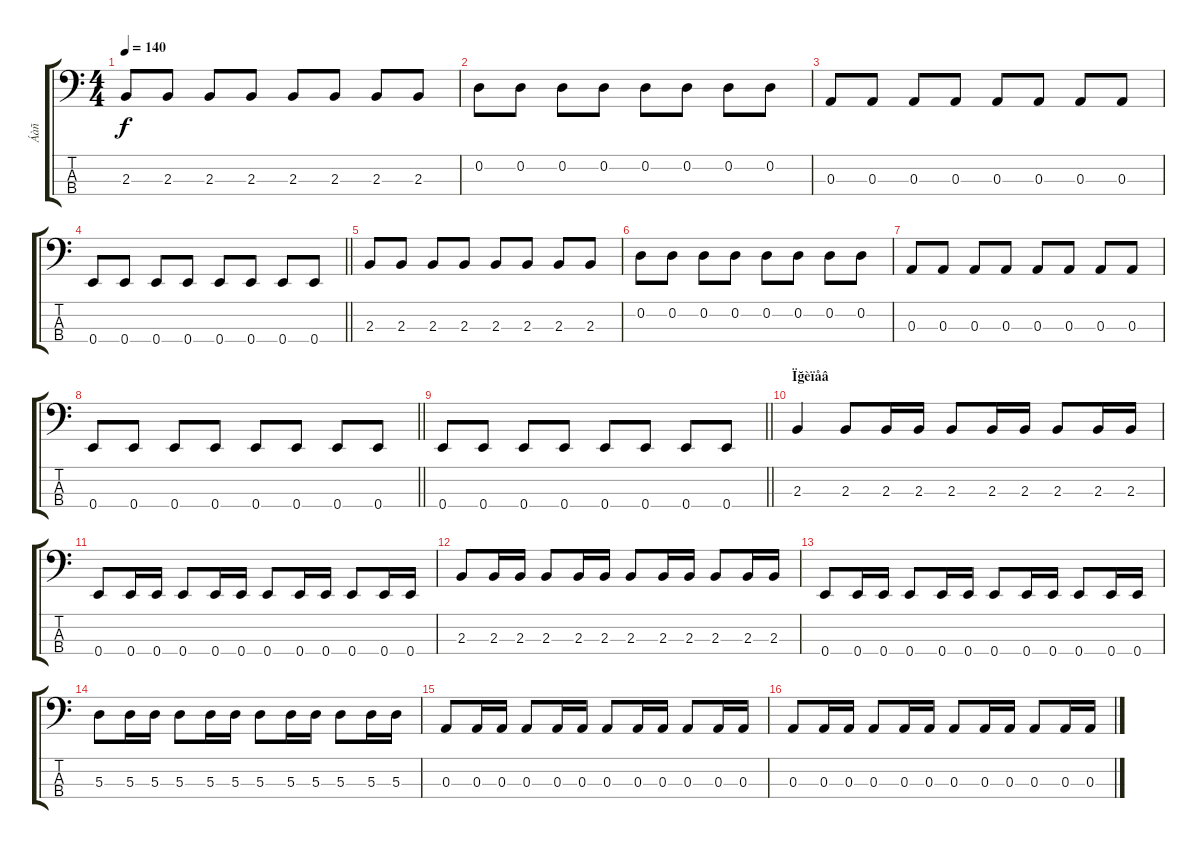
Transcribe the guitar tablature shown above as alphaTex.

\track ("Áàñ" "Áàñ") {instrument electricbassfinger}
\staff {score tabs}
\tuning (G2 D2 A1 E1) {hide}
\ts (4 4)
\tempo 140
\clef f4
\ks c
2.3.8{dy f} 2.3.8 2.3.8 2.3.8 2.3.8 2.3.8 2.3.8 2.3.8 |
0.2.8 0.2.8 0.2.8 0.2.8 0.2.8 0.2.8 0.2.8 0.2.8 |
0.3.8 0.3.8 0.3.8 0.3.8 0.3.8 0.3.8 0.3.8 0.3.8 |
\barLineRight lightlight
0.4.8 0.4.8 0.4.8 0.4.8 0.4.8 0.4.8 0.4.8 0.4.8 |
2.3.8 2.3.8 2.3.8 2.3.8 2.3.8 2.3.8 2.3.8 2.3.8 |
0.2.8 0.2.8 0.2.8 0.2.8 0.2.8 0.2.8 0.2.8 0.2.8 |
0.3.8 0.3.8 0.3.8 0.3.8 0.3.8 0.3.8 0.3.8 0.3.8 |
\barLineRight lightlight
0.4.8 0.4.8 0.4.8 0.4.8 0.4.8 0.4.8 0.4.8 0.4.8 |
\barLineRight lightlight
0.4.8 0.4.8 0.4.8 0.4.8 0.4.8 0.4.8 0.4.8 0.4.8 |
\section ("" "Ïğèïåâ")
2.3.4 2.3.8 2.3.16 2.3.16 2.3.8 2.3.16 2.3.16 2.3.8 2.3.16 2.3.16 |
0.4.8 0.4.16 0.4.16 0.4.8 0.4.16 0.4.16 0.4.8 0.4.16 0.4.16 0.4.8 0.4.16 0.4.16 |
2.3.8 2.3.16 2.3.16 2.3.8 2.3.16 2.3.16 2.3.8 2.3.16 2.3.16 2.3.8 2.3.16 2.3.16 |
0.4.8 0.4.16 0.4.16 0.4.8 0.4.16 0.4.16 0.4.8 0.4.16 0.4.16 0.4.8 0.4.16 0.4.16 |
5.3.8 5.3.16 5.3.16 5.3.8 5.3.16 5.3.16 5.3.8 5.3.16 5.3.16 5.3.8 5.3.16 5.3.16 |
0.3.8 0.3.16 0.3.16 0.3.8 0.3.16 0.3.16 0.3.8 0.3.16 0.3.16 0.3.8 0.3.16 0.3.16 |
0.3.8 0.3.16 0.3.16 0.3.8 0.3.16 0.3.16 0.3.8 0.3.16 0.3.16 0.3.8 0.3.16 0.3.16
